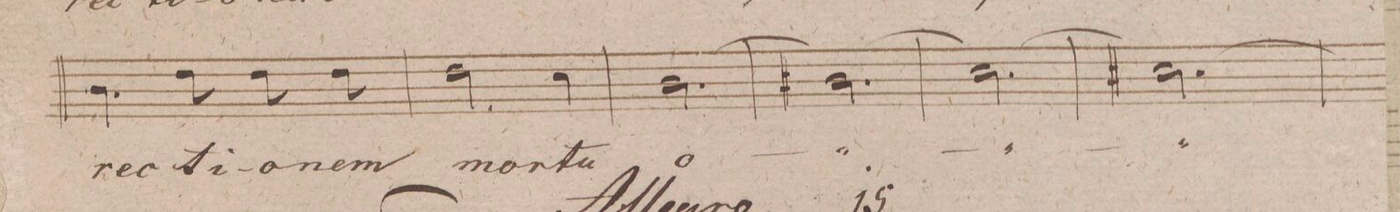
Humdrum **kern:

**kern	**text	**dynam
*I"Soprano.	*	*
*clefC1	*	*
*k[f#]	*	*
*met(c|)	*	*
*M3/4	*	*
4.g\	-re-	.
8b\	-cti-	.
8b\	-o-	.
8b\	-nem	.
=249	=249	=249
2b\	mor-	.
4a\	-tu-	.
=250	=250	=250
(>2.g\	-o-	.
=251	=251	=251
(2.g#X\)	.	.
=252	=252	=252
(2.a\)	.	.
=253	=253	=253
(2.a#X\)	.	.
=254	=254	=254
*-	*-	*-
